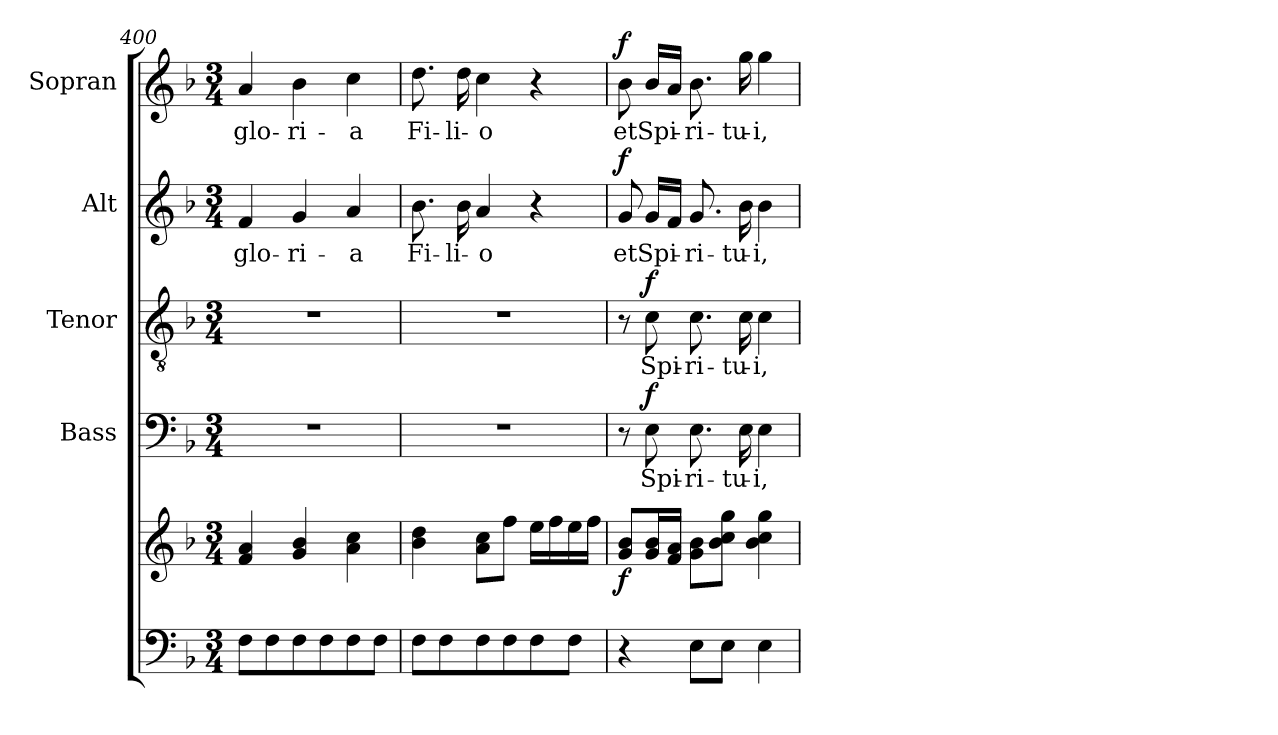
**kern	**kern	**dynam	**kern	**text	**dynam	**kern	**text	**dynam	**kern	**text	**dynam	**kern	**text	**dynam
*part5	*part5	*part5	*part4	*part4	*part4	*part3	*part3	*part3	*part2	*part2	*part2	*part1	*part1	*part1
*staff6	*staff5	*staff5/6	*staff4	*staff4	*staff4	*staff3	*staff3	*staff3	*staff2	*staff2	*staff2	*staff1	*staff1	*staff1
*	*	*	*I"Bass	*	*	*I"Tenor	*	*	*I"Alt	*	*	*I"Sopran	*	*
*	*	*	*I'B.	*	*	*I'T.	*	*	*I'A.	*	*	*I'S.	*	*
*clefF4	*clefG2	*	*clefF4	*	*	*clefGv2	*	*	*clefG2	*	*	*clefG2	*	*
*k[b-]	*k[b-]	*	*k[b-]	*	*	*k[b-]	*	*	*k[b-]	*	*	*k[b-]	*	*
*F:	*F:	*	*F:	*	*	*F:	*	*	*F:	*	*	*F:	*	*
*M3/4	*M3/4	*	*M3/4	*	*	*M3/4	*	*	*M3/4	*	*	*M3/4	*	*
=400	=400	=400	=400	=400	=400	=400	=400	=400	=400	=400	=400	=400	=400	=400
!	!	!	!	!	!	!	!	!	!	!LO:LY:b	!	!	!LO:LY:b	!
8F\L	4f/ 4a/	.	2.r	.	.	2.r	.	.	4f/	glo-	.	4a/	glo-	.
8F\	.	.	.	.	.	.	.	.	.	.	.	.	.	.
!	!	!	!	!	!	!	!	!	!	!LO:LY:b	!	!	!LO:LY:b	!
8F\	4g/ 4b-/	.	.	.	.	.	.	.	4g/	-ri-	.	4b-\	-ri-	.
8F\	.	.	.	.	.	.	.	.	.	.	.	.	.	.
!	!	!	!	!	!	!	!	!	!	!LO:LY:b	!	!	!LO:LY:b	!
8F\	4a\ 4cc\	.	.	.	.	.	.	.	4a/	-a	.	4cc\	-a	.
8F\J	.	.	.	.	.	.	.	.	.	.	.	.	.	.
=401	=401	=401	=401	=401	=401	=401	=401	=401	=401	=401	=401	=401	=401	=401
!	!	!	!	!	!	!	!	!	!	!LO:LY:b	!	!	!LO:LY:b	!
8F\L	4b-\ 4dd\	.	2.r	.	.	2.r	.	.	8.b-\	Fi-	.	8.dd\	Fi-	.
8F\	.	.	.	.	.	.	.	.	.	.	.	.	.	.
!	!	!	!	!	!	!	!	!	!	!LO:LY:b	!	!	!LO:LY:b	!
.	.	.	.	.	.	.	.	.	16b-\	-li-	.	16dd\	-li-	.
!	!	!	!	!	!	!	!	!	!	!LO:LY:b	!	!	!LO:LY:b	!
8F\	8a\ 8cc\L	.	.	.	.	.	.	.	4a/	-o	.	4cc\	-o	.
8F\	8ff\J	.	.	.	.	.	.	.	.	.	.	.	.	.
8F\	16ee\LL	.	.	.	.	.	.	.	4r	.	.	4r	.	.
.	16ff\	.	.	.	.	.	.	.	.	.	.	.	.	.
8F\J	16ee\	.	.	.	.	.	.	.	.	.	.	.	.	.
.	16ff\JJ	.	.	.	.	.	.	.	.	.	.	.	.	.
=402	=402	=402	=402	=402	=402	=402	=402	=402	=402	=402	=402	=402	=402	=402
!	!	!LO:DY:b	!	!	!	!	!	!	!	!LO:LY:b	!LO:DY:a	!	!LO:LY:b	!LO:DY:a
4r	8g/ 8b-/L	f	8r	.	.	8r	.	.	8g/	et	f	8b-\	et	f
!	!	!	!	!LO:LY:b	!LO:DY:a	!	!LO:LY:b	!LO:DY:a	!	!LO:LY:b	!	!	!LO:LY:b	!
.	16g/ 16b-/L	.	8E\	Spi-	f	8c\	Spi-	f	16g/LL	Spi-	.	16b-/LL	Spi-	.
.	16f/ 16a/JJ	.	.	.	.	.	.	.	16f/JJ	.	.	16a/JJ	.	.
!	!	!	!	!LO:LY:b	!	!	!LO:LY:b	!	!	!LO:LY:b	!	!	!LO:LY:b	!
8E\L	8g\ 8b-\L	.	8.E\	-ri-	.	8.c\	-ri-	.	8.g/	-ri-	.	8.b-\	-ri-	.
8E\J	8b-\ 8cc\ 8gg\J	.	.	.	.	.	.	.	.	.	.	.	.	.
!	!	!	!	!LO:LY:b	!	!	!LO:LY:b	!	!	!LO:LY:b	!	!	!LO:LY:b	!
.	.	.	16E\	-tu-	.	16c\	-tu-	.	16b-\	-tu-	.	16gg\	-tu-	.
!	!	!	!	!LO:LY:b	!	!	!LO:LY:b	!	!	!LO:LY:b	!	!	!LO:LY:b	!
4E\	4b-\ 4cc\ 4gg\	.	4E\	-i,	.	4c\	-i,	.	4b-\	-i,	.	4gg\	-i,	.
=	=	=	=	=	=	=	=	=	=	=	=	=	=	=
*-	*-	*-	*-	*-	*-	*-	*-	*-	*-	*-	*-	*-	*-	*-
